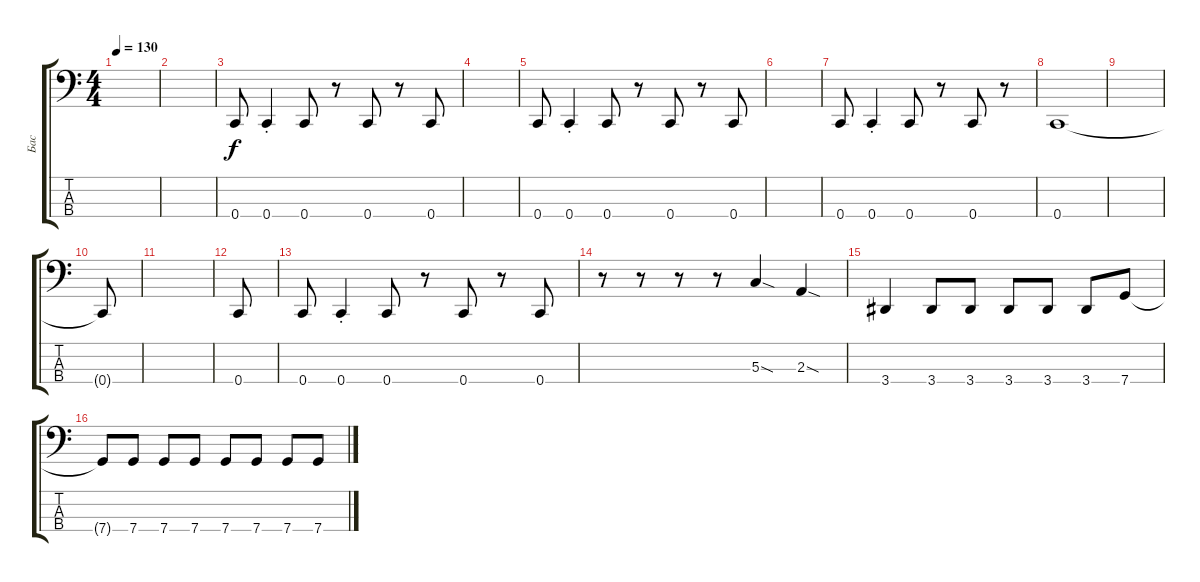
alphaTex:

\track ("Бас" "Бас") {instrument electricbasspick}
\staff {score tabs}
\tuning (F2 C2 G1 C1) {hide}
\ts (4 4)
\tempo 130
\clef f4
\ks c
|
|
0.4.8 0.4{st}.4 0.4.8 r.8 0.4.8 r.8 0.4.8 |
|
0.4.8 0.4{st}.4 0.4.8 r.8 0.4.8 r.8 0.4.8 |
|
0.4.8 0.4{st}.4 0.4.8 r.8 0.4.8 r.8 |
0.4.1 |
|
0.4{t}.8 |
|
0.4.8 |
0.4.8 0.4{st}.4 0.4.8 r.8 0.4.8 r.8 0.4.8 |
r.8 r.8 r.8 r.8 5.3{sod}.4 2.3{sod}.4 |
3.4.4 3.4.8 3.4.8 3.4.8 3.4.8 3.4.8 7.4.8 |
7.4{t}.8 7.4.8 7.4.8 7.4.8 7.4.8 7.4.8 7.4.8 7.4.8
